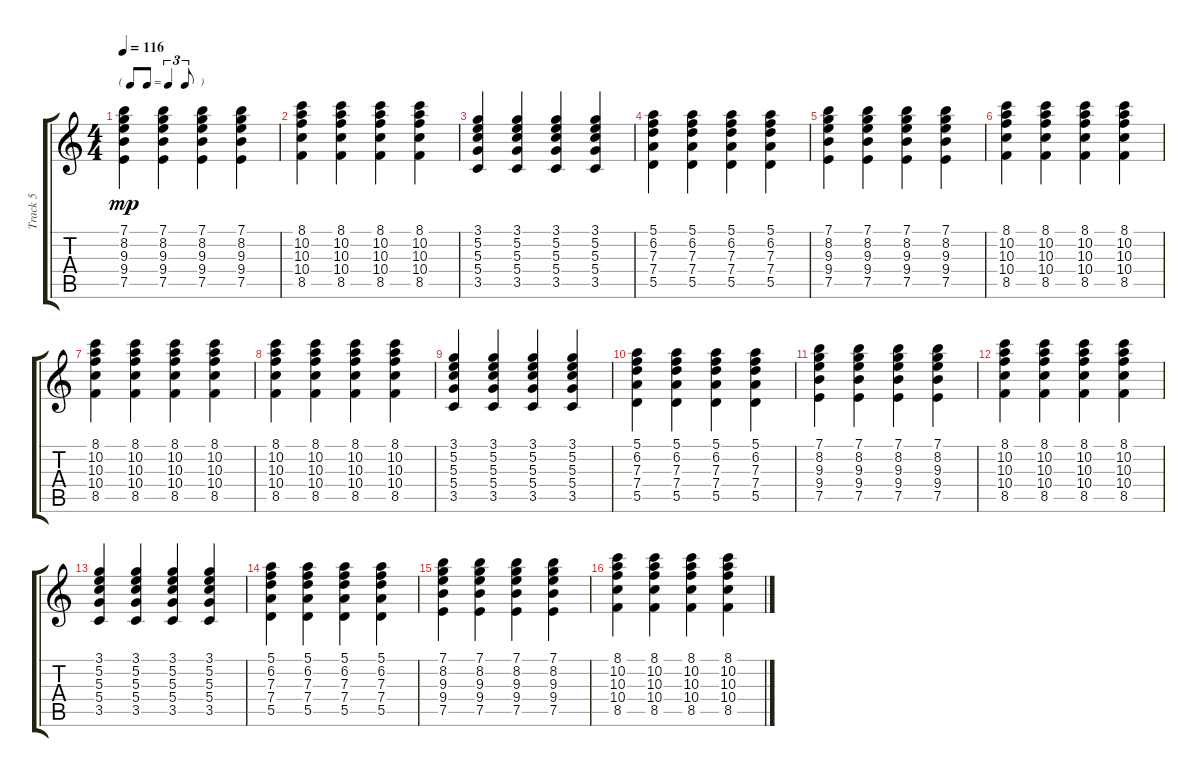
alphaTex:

\track ("Track 5" "Track 5") {instrument electricguitarjazz}
\staff {score tabs}
\tuning (E4 B3 G3 D3 A2 E2) {hide}
\ts (4 4)
\tf triplet8th
\tempo 116
\clef g2
\ks c
(7.1 8.2 9.3 9.4 7.5).4{dy mp} (7.1 8.2 9.3 9.4 7.5).4 (7.1 8.2 9.3 9.4 7.5).4 (7.1 8.2 9.3 9.4 7.5).4 |
(8.1 10.2 10.3 10.4 8.5).4 (8.1 10.2 10.3 10.4 8.5).4 (8.1 10.2 10.3 10.4 8.5).4 (8.1 10.2 10.3 10.4 8.5).4 |
(3.1 5.2 5.3 5.4 3.5).4 (3.1 5.2 5.3 5.4 3.5).4 (3.1 5.2 5.3 5.4 3.5).4 (3.1 5.2 5.3 5.4 3.5).4 |
(5.1 6.2 7.3 7.4 5.5).4 (5.1 6.2 7.3 7.4 5.5).4 (5.1 6.2 7.3 7.4 5.5).4 (5.1 6.2 7.3 7.4 5.5).4 |
(7.1 8.2 9.3 9.4 7.5).4 (7.1 8.2 9.3 9.4 7.5).4 (7.1 8.2 9.3 9.4 7.5).4 (7.1 8.2 9.3 9.4 7.5).4 |
(8.1 10.2 10.3 10.4 8.5).4 (8.1 10.2 10.3 10.4 8.5).4 (8.1 10.2 10.3 10.4 8.5).4 (8.1 10.2 10.3 10.4 8.5).4 |
(8.1 10.2 10.3 10.4 8.5).4 (8.1 10.2 10.3 10.4 8.5).4 (8.1 10.2 10.3 10.4 8.5).4 (8.1 10.2 10.3 10.4 8.5).4 |
(8.1 10.2 10.3 10.4 8.5).4 (8.1 10.2 10.3 10.4 8.5).4 (8.1 10.2 10.3 10.4 8.5).4 (8.1 10.2 10.3 10.4 8.5).4 |
(3.1 5.2 5.3 5.4 3.5).4 (3.1 5.2 5.3 5.4 3.5).4 (3.1 5.2 5.3 5.4 3.5).4 (3.1 5.2 5.3 5.4 3.5).4 |
(5.1 6.2 7.3 7.4 5.5).4 (5.1 6.2 7.3 7.4 5.5).4 (5.1 6.2 7.3 7.4 5.5).4 (5.1 6.2 7.3 7.4 5.5).4 |
(7.1 8.2 9.3 9.4 7.5).4 (7.1 8.2 9.3 9.4 7.5).4 (7.1 8.2 9.3 9.4 7.5).4 (7.1 8.2 9.3 9.4 7.5).4 |
(8.1 10.2 10.3 10.4 8.5).4 (8.1 10.2 10.3 10.4 8.5).4 (8.1 10.2 10.3 10.4 8.5).4 (8.1 10.2 10.3 10.4 8.5).4 |
(3.1 5.2 5.3 5.4 3.5).4 (3.1 5.2 5.3 5.4 3.5).4 (3.1 5.2 5.3 5.4 3.5).4 (3.1 5.2 5.3 5.4 3.5).4 |
(5.1 6.2 7.3 7.4 5.5).4 (5.1 6.2 7.3 7.4 5.5).4 (5.1 6.2 7.3 7.4 5.5).4 (5.1 6.2 7.3 7.4 5.5).4 |
(7.1 8.2 9.3 9.4 7.5).4 (7.1 8.2 9.3 9.4 7.5).4 (7.1 8.2 9.3 9.4 7.5).4 (7.1 8.2 9.3 9.4 7.5).4 |
(8.1 10.2 10.3 10.4 8.5).4 (8.1 10.2 10.3 10.4 8.5).4 (8.1 10.2 10.3 10.4 8.5).4 (8.1 10.2 10.3 10.4 8.5).4
